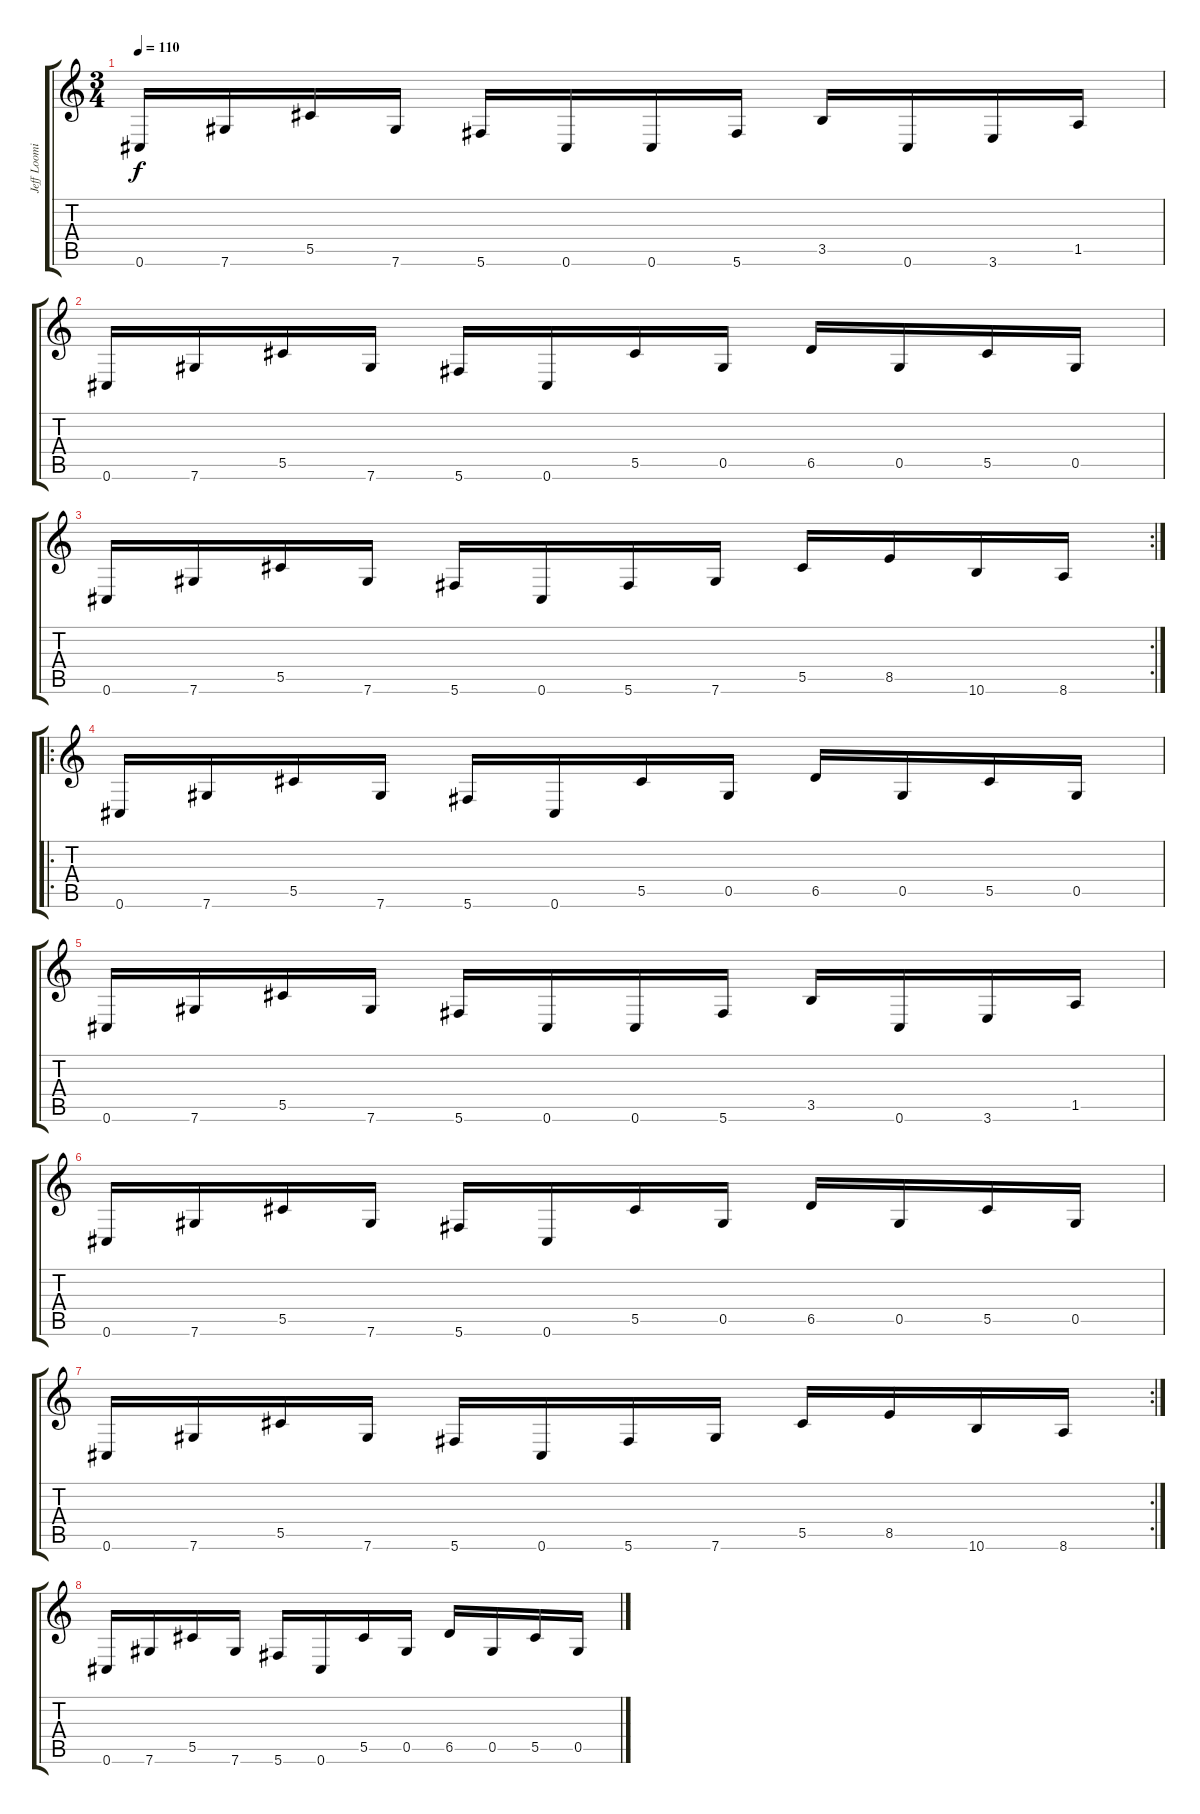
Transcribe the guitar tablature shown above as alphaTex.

\track ("Jeff Loomis Rhythm" "Jeff Loomi") {instrument distortionguitar}
\staff {score tabs}
\tuning (Eb4 Bb3 Gb3 Db3 Ab2 Db2) {hide}
\ts (3 4)
\tempo 110
\clef g2
\ks c
0.6.16{dy f} 7.6.16 5.5.16 7.6.16 5.6.16 0.6.16 0.6.16 5.6.16 3.5.16 0.6.16 3.6.16 1.5.16 |
0.6.16 7.6.16 5.5.16 7.6.16 5.6.16 0.6.16 5.5.16 0.5.16 6.5.16 0.5.16 5.5.16 0.5.16 |
\rc 2
0.6.16 7.6.16 5.5.16 7.6.16 5.6.16 0.6.16 5.6.16 7.6.16 5.5.16 8.5.16 10.6.16 8.6.16 |
\ro
0.6.16 7.6.16 5.5.16 7.6.16 5.6.16 0.6.16 5.5.16 0.5.16 6.5.16 0.5.16 5.5.16 0.5.16 |
0.6.16 7.6.16 5.5.16 7.6.16 5.6.16 0.6.16 0.6.16 5.6.16 3.5.16 0.6.16 3.6.16 1.5.16 |
0.6.16 7.6.16 5.5.16 7.6.16 5.6.16 0.6.16 5.5.16 0.5.16 6.5.16 0.5.16 5.5.16 0.5.16 |
\rc 2
0.6.16 7.6.16 5.5.16 7.6.16 5.6.16 0.6.16 5.6.16 7.6.16 5.5.16 8.5.16 10.6.16 8.6.16 |
0.6.16 7.6.16 5.5.16 7.6.16 5.6.16 0.6.16 5.5.16 0.5.16 6.5.16 0.5.16 5.5.16 0.5.16
